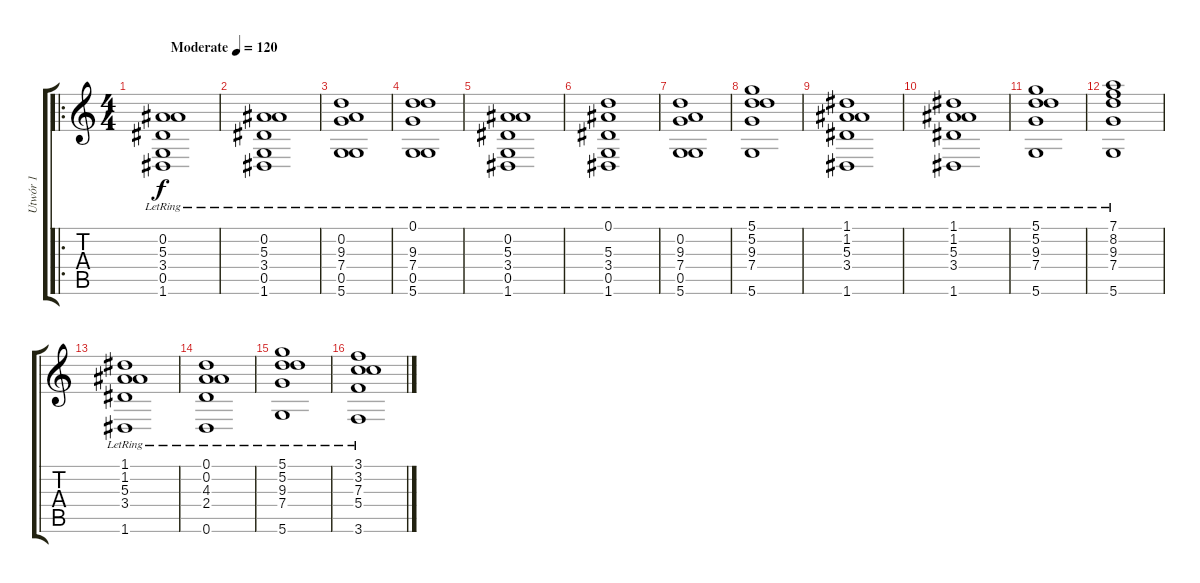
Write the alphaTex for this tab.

\track ("Utwór 1" "Utwór 1") {instrument electricguitarjazz}
\staff {score tabs}
\tuning (D4 A3 F3 C3 G2 D2) {hide}
\ro
\ts (4 4)
\tempo (120 "Moderate")
\clef g2
\ks c
(0.2 5.3 3.4 0.5 1.6{lr}).1{dy f instrument electricguitarjazz} |
(0.2 5.3 3.4 0.5 1.6{lr}).1 |
(0.2 9.3 7.4 0.5 5.6{lr}).1 |
(0.1 9.3 7.4 0.5 5.6{lr}).1 |
(0.2 5.3 3.4 0.5 1.6{lr}).1 |
(0.1 5.3 3.4 0.5 1.6{lr}).1 |
(0.2 9.3 7.4 0.5 5.6{lr}).1 |
(5.1 5.2 9.3 7.4 5.6{lr}).1 |
(1.1 1.2 5.3 3.4 1.6{lr}).1 |
(1.1 1.2 5.3 3.4 1.6{lr}).1 |
(5.1 5.2 9.3 7.4 5.6{lr}).1 |
(7.1 8.2 9.3 7.4 5.6{lr}).1 |
(1.1 1.2 5.3 3.4 1.6{lr}).1 |
(0.1 0.2 4.3 2.4 0.6{lr}).1 |
(5.1 5.2 9.3 7.4 5.6{lr}).1 |
(3.1 3.2 7.3 5.4 3.6{lr}).1
